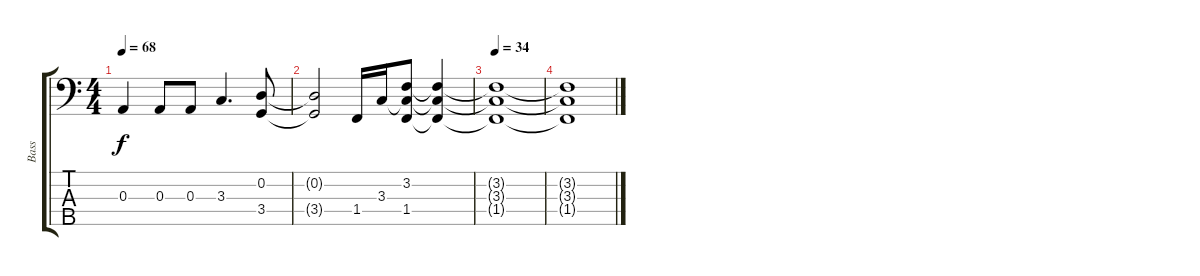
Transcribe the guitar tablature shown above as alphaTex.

\track ("Bass" "Bass") {instrument electricbassfinger}
\staff {score tabs}
\tuning (G2 D2 A1 E1 B0) {hide}
\ts (4 4)
\tempo 68
\clef f4
\ks c
0.3.4{dy f} 0.3.8 0.3.8 3.3.4{d} (0.2 3.4).8 |
(0.2{t} 3.4{t}).2 1.4.16 3.3.16 (3.2 3.3{t} 1.4).8 (3.2{t} 3.3{t} 1.4{t}).4{volume 0} |
\tempo 34
(3.2{t} 3.3{t} 1.4{t}).1 |
(3.2{t} 3.3{t} 1.4{t}).1
